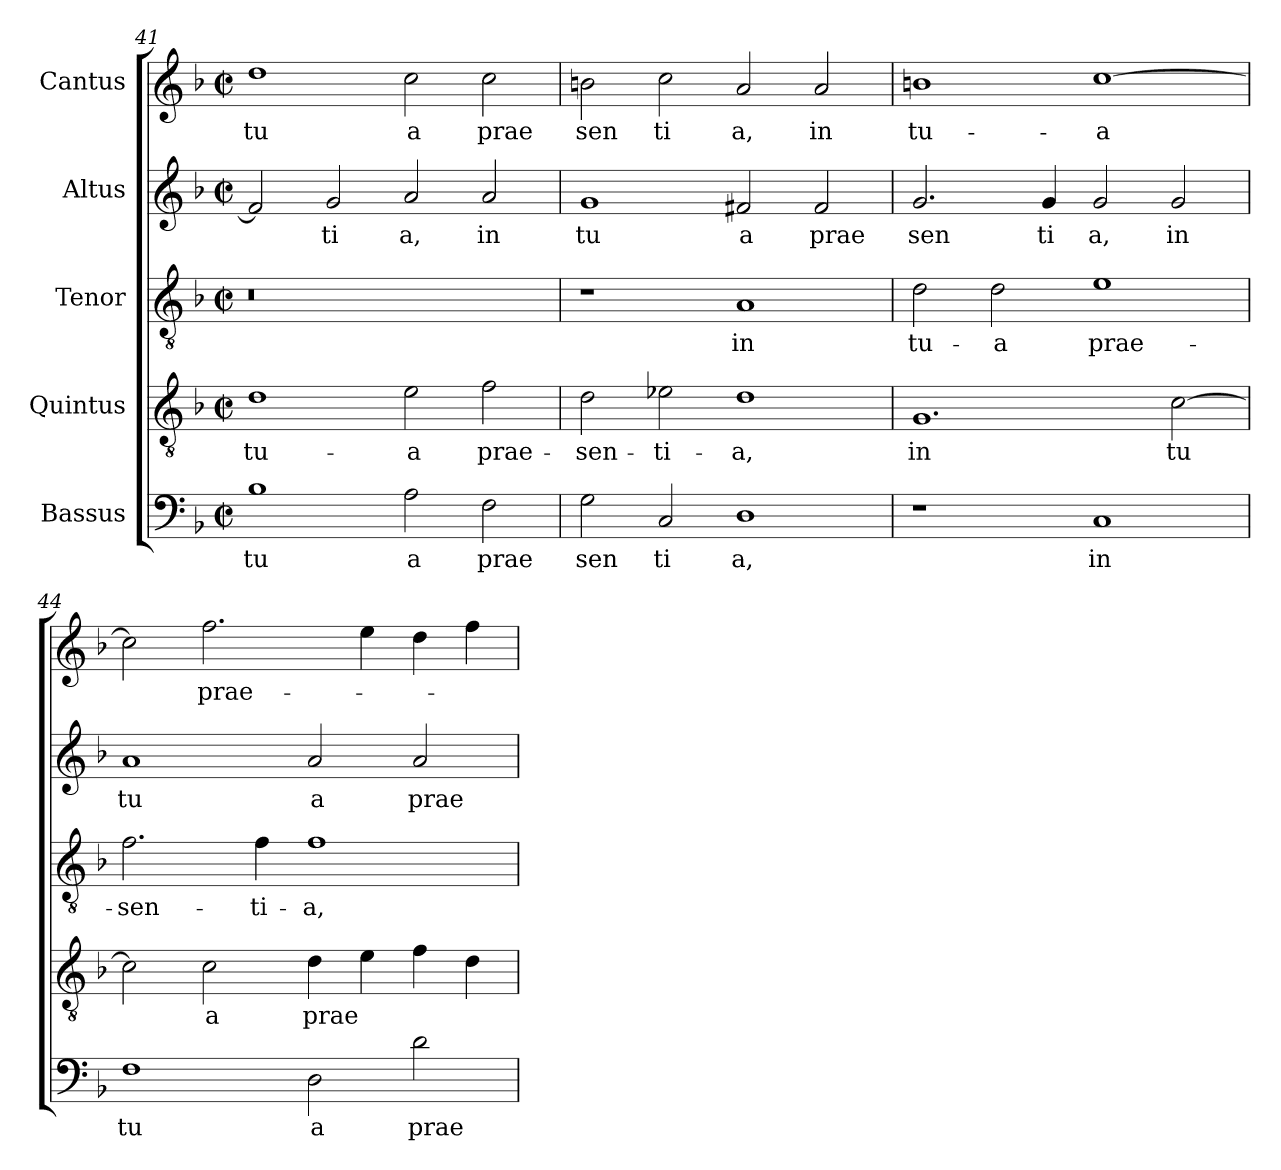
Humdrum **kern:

**kern	**text	**kern	**text	**kern	**text	**kern	**text	**kern	**text
*part5	*part5	*part4	*part4	*part3	*part3	*part2	*part2	*part1	*part1
*staff5	*staff5	*staff4	*staff4	*staff3	*staff3	*staff2	*staff2	*staff1	*staff1
*I"Bassus	*	*I"Quintus	*	*I"Tenor	*	*I"Altus	*	*I"Cantus	*
*clefF4	*	*clefGv2	*	*clefGv2	*	*clefG2	*	*clefG2	*
*k[b-]	*	*k[b-]	*	*k[b-]	*	*k[b-]	*	*k[b-]	*
*F:	*	*F:	*	*F:	*	*F:	*	*F:	*
*M2/2	*	*M2/2	*	*M2/2	*	*M2/2	*	*M2/2	*
*met(c|)	*	*met(c|)	*	*met(c|)	*	*met(c|)	*	*met(c|)	*
=41	=41	=41	=41	=41	=41	=41	=41	=41	=41
!	!LO:LY:b:cj	!	!LO:LY:b:cj	!	!	!	!	!	!LO:LY:b:cj
1B-	tu	1d	tu-	0r	.	2f/]	.	1dd	tu
!	!	!	!	!	!	!	!LO:LY:b:cj	!	!
.	.	.	.	.	.	2g/	ti	.	.
!	!LO:LY:b:cj	!	!LO:LY:b:cj	!	!	!	!LO:LY:b:cj	!	!LO:LY:b:cj
2A\	a	2e\	-a	.	.	2a/	a,	2cc\	a
!	!LO:LY:b:cj	!	!LO:LY:b:cj	!	!	!	!LO:LY:b:cj	!	!LO:LY:b:cj
2F\	prae	2f\	prae-	.	.	2a/	in	2cc\	prae
=42	=42	=42	=42	=42	=42	=42	=42	=42	=42
!	!LO:LY:b:cj	!	!LO:LY:b:cj	!	!	!	!LO:LY:b:cj	!	!LO:LY:b:cj
2G\	sen	2d\	-sen-	1r	.	1g	tu	2bn\	sen
!	!LO:LY:b:cj	!	!LO:LY:b:cj	!	!	!	!	!	!LO:LY:b:cj
2C/	ti	2e-X\	-ti-	.	.	.	.	2cc\	ti
!	!LO:LY:b:cj	!	!LO:LY:b:cj	!	!LO:LY:b:cj	!	!LO:LY:b:cj	!	!LO:LY:b:cj
1D	a,	1d	-a,	1A	in	2f#X/	a	2a/	a,
!	!	!	!	!	!	!	!LO:LY:b:cj	!	!LO:LY:b:cj
.	.	.	.	.	.	2f#/	prae	2a/	in
!!LO:LB:g=z
=43	=43	=43	=43	=43	=43	=43	=43	=43	=43
!	!	!	!LO:LY:b:cj	!	!LO:LY:b:cj	!	!LO:LY:b:cj	!	!LO:LY:b:cj
1r	.	1.G	in	2d\	tu-	2.g/	sen	1bn	tu-
!	!	!	!	!	!LO:LY:b:cj	!	!	!	!
.	.	.	.	2d\	-a	.	.	.	.
!	!	!	!	!	!	!	!LO:LY:b:cj	!	!
.	.	.	.	.	.	4g/	ti	.	.
!	!LO:LY:b:cj	!	!	!	!LO:LY:b:cj	!	!LO:LY:b:cj	!	!LO:LY:b:rj
1C	in	.	.	1e	prae-	2g/	a,	[>1cc	-a
!	!	!	!LO:LY:b:cj	!	!	!	!LO:LY:b:cj	!	!
.	.	[>2c\	tu	.	.	2g/	in	.	.
=44	=44	=44	=44	=44	=44	=44	=44	=44	=44
!	!LO:LY:b:cj	!	!	!	!LO:LY:b:cj	!	!LO:LY:b:cj	!	!
1F	tu	2c\]	.	2.f\	-sen-	1a	tu	2cc\]	.
!	!	!	!LO:LY:b:cj	!	!	!	!	!	!LO:LY:b
.	.	2c\	a	.	.	.	.	2.ff\	prae-
!	!	!	!	!	!LO:LY:b:cj	!	!	!	!
.	.	.	.	4f\	-ti-	.	.	.	.
!	!LO:LY:b:cj	!	!LO:LY:b	!	!LO:LY:b:cj	!	!LO:LY:b:cj	!	!
2D\	a	4d\	prae	1f	-a,	2a/	a	.	.
.	.	4e\	.	.	.	.	.	4ee\	.
!	!LO:LY:b:cj	!	!	!	!	!	!LO:LY:b:cj	!	!
2d\	prae	4f\	.	.	.	2a/	prae	4dd\	.
.	.	4d\	.	.	.	.	.	4ff\	.
=	=	=	=	=	=	=	=	=	=
*-	*-	*-	*-	*-	*-	*-	*-	*-	*-
